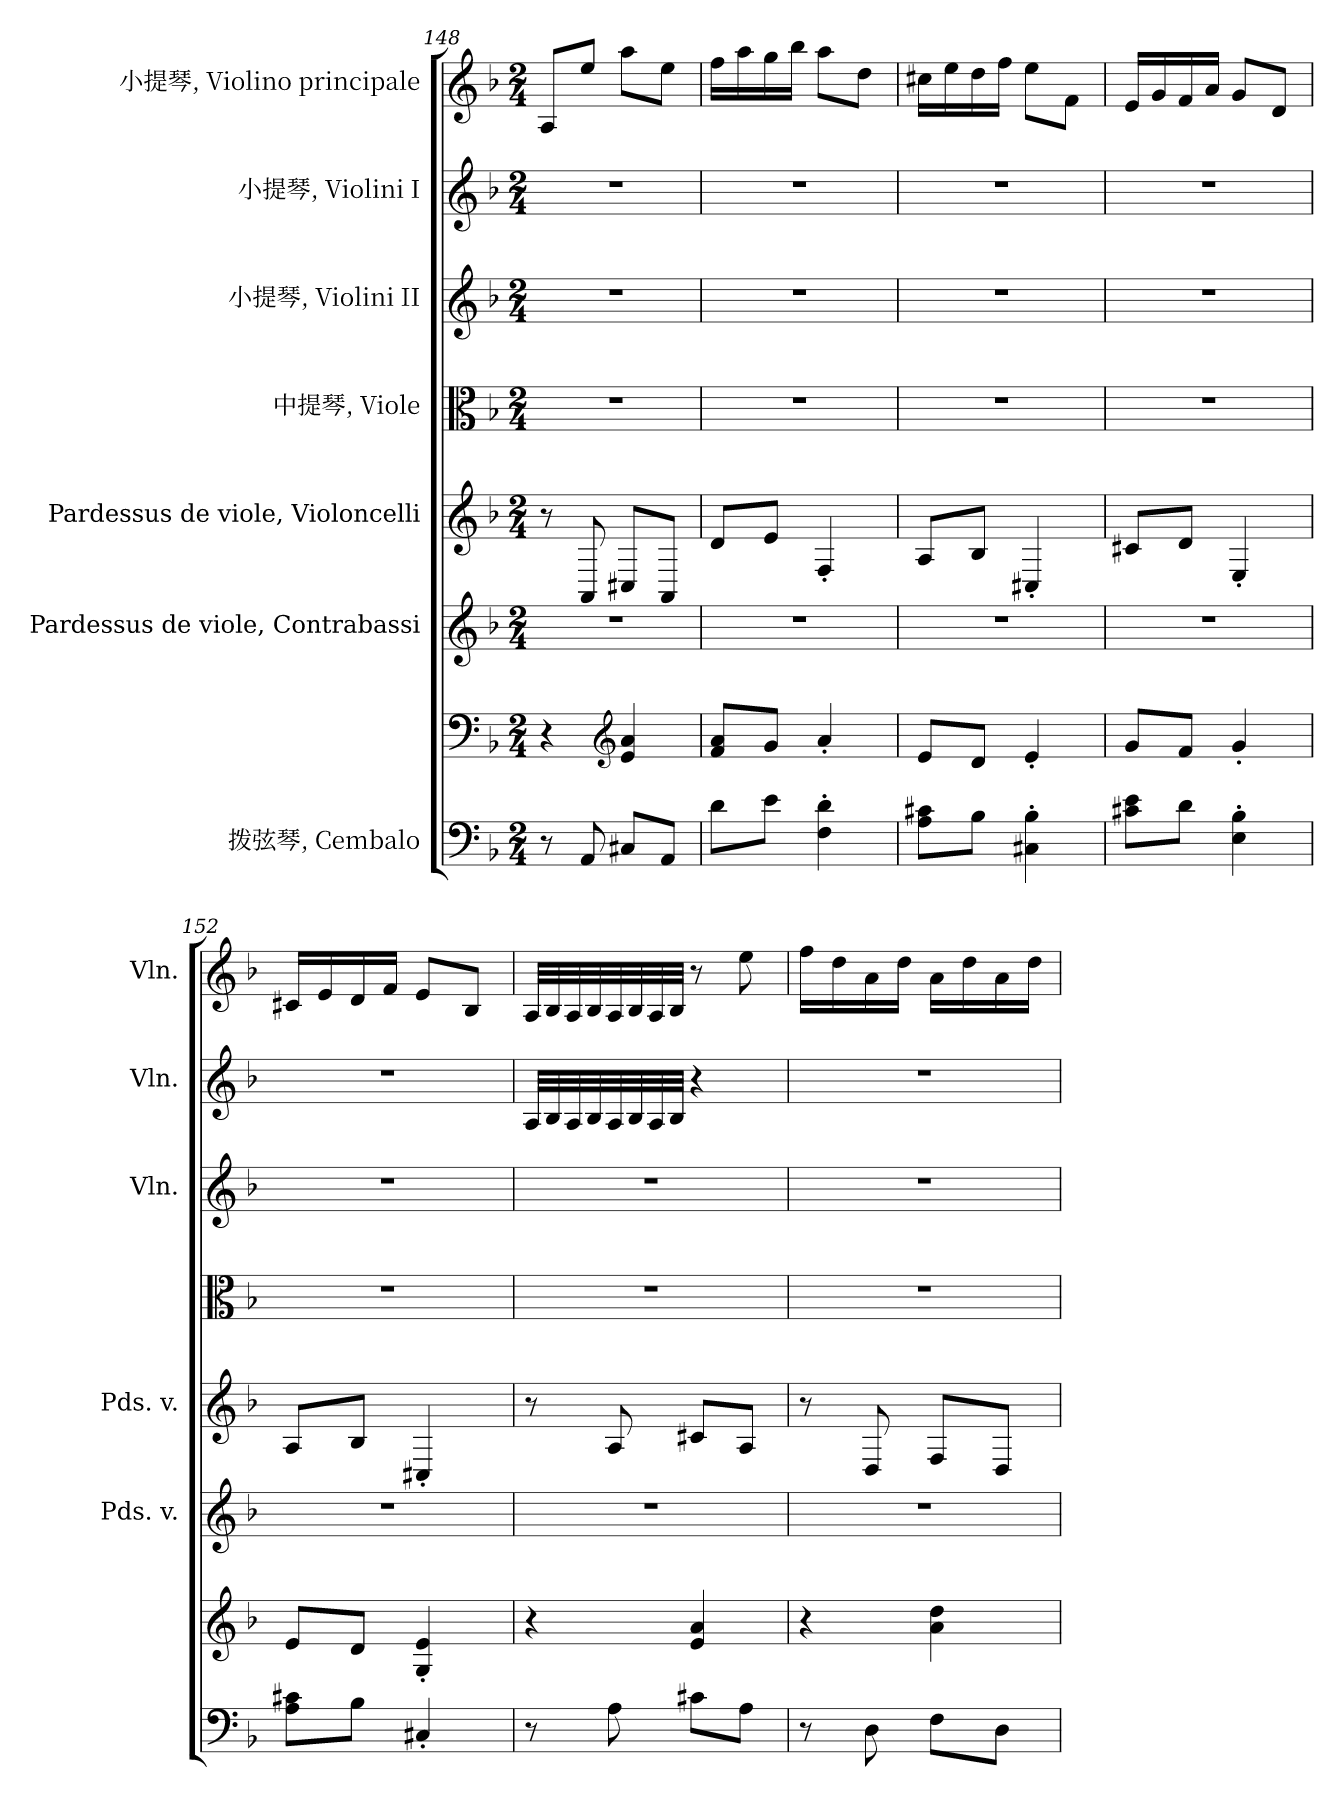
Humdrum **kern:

**kern	**kern	**kern	**kern	**kern	**kern	**kern	**kern
*part7	*part7	*part6	*part5	*part4	*part3	*part2	*part1
*staff8	*staff7	*staff6	*staff5	*staff4	*staff3	*staff2	*staff1
*I"拨弦琴, Cembalo	*	*I"Pardessus de viole, Contrabassi	*I"Pardessus de viole, Violoncelli	*I"中提琴, Viole	*I"小提琴, Violini II	*I"小提琴, Violini I	*I"小提琴, Violino principale
*	*	*I'Pds. v.	*I'Pds. v.	*	*I'Vln.	*I'Vln.	*I'Vln.
*clefF4	*clefF4	*clefG2	*clefG2	*clefC3	*clefG2	*clefG2	*clefG2
*k[b-]	*k[b-]	*k[b-]	*k[b-]	*k[b-]	*k[b-]	*k[b-]	*k[b-]
*M2/4	*M2/4	*M2/4	*M2/4	*M2/4	*M2/4	*M2/4	*M2/4
=148	=148	=148	=148	=148	=148	=148	=148
8r	4r	2r	8r	2r	2r	2r	8A/L
8AA/	.	.	8AA/	.	.	.	8ee/J
*	*clefG2	*	*	*	*	*	*
8C#X/L	4e/ 4a/	.	8C#X/L	.	.	.	8aa\L
8AA/J	.	.	8AA/J	.	.	.	8ee\J
=149	=149	=149	=149	=149	=149	=149	=149
8d\L	8f/ 8a/L	2r	8d/L	2r	2r	2r	16ff\LL
.	.	.	.	.	.	.	16aa\
8e\J	8g/J	.	8e/J	.	.	.	16gg\
.	.	.	.	.	.	.	16bb-\JJ
4F\' 4d\'	4a'/	.	4F'/	.	.	.	8aa\L
.	.	.	.	.	.	.	8dd\J
=150	=150	=150	=150	=150	=150	=150	=150
8A\ 8c#X\L	8e/L	2r	8A/L	2r	2r	2r	16cc#X\LL
.	.	.	.	.	.	.	16ee\
8B-\J	8d/J	.	8B-/J	.	.	.	16dd\
.	.	.	.	.	.	.	16ff\JJ
4C#X\' 4B-\'	4e'/	.	4C#X'/	.	.	.	8ee\L
.	.	.	.	.	.	.	8f\J
=151	=151	=151	=151	=151	=151	=151	=151
8c#X\ 8e\L	8g/L	2r	8c#X/L	2r	2r	2r	16e/LL
.	.	.	.	.	.	.	16g/
8d\J	8f/J	.	8d/J	.	.	.	16f/
.	.	.	.	.	.	.	16a/JJ
4E\' 4B-\'	4g'/	.	4E'/	.	.	.	8g/L
.	.	.	.	.	.	.	8d/J
!!LO:PB:g=z
=152	=152	=152	=152	=152	=152	=152	=152
8A\ 8c#X\L	8e/L	2r	8A/L	2r	2r	2r	16c#X/LL
.	.	.	.	.	.	.	16e/
8B-\J	8d/J	.	8B-/J	.	.	.	16d/
.	.	.	.	.	.	.	16f/JJ
4C#X'/	4G/' 4e/'	.	4C#X'/	.	.	.	8e/L
.	.	.	.	.	.	.	8B-/J
=153	=153	=153	=153	=153	=153	=153	=153
8r	4r	2r	8r	2r	2r	32A/LLL	32A/LLL
.	.	.	.	.	.	32B-/	32B-/
.	.	.	.	.	.	32A/	32A/
.	.	.	.	.	.	32B-/	32B-/
8A\	.	.	8A/	.	.	32A/	32A/
.	.	.	.	.	.	32B-/	32B-/
.	.	.	.	.	.	32A/	32A/
.	.	.	.	.	.	32B-/JJJ	32B-/JJJ
8c#X\L	4e/ 4a/	.	8c#X/L	.	.	4r	8r
8A\J	.	.	8A/J	.	.	.	8ee\
=154	=154	=154	=154	=154	=154	=154	=154
8r	4r	2r	8r	2r	2r	2r	16ff\LL
.	.	.	.	.	.	.	16dd\
8D\	.	.	8D/	.	.	.	16a\
.	.	.	.	.	.	.	16dd\JJ
8F\L	4a\ 4dd\	.	8F/L	.	.	.	16a\LL
.	.	.	.	.	.	.	16dd\
8D\J	.	.	8D/J	.	.	.	16a\
.	.	.	.	.	.	.	16dd\JJ
=	=	=	=	=	=	=	=
*-	*-	*-	*-	*-	*-	*-	*-
